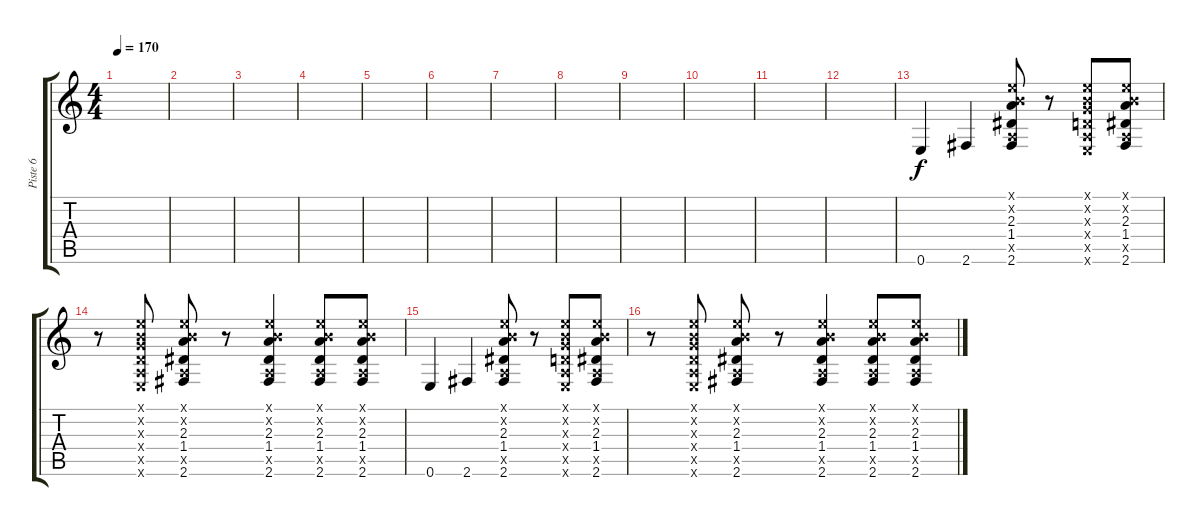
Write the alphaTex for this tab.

\track ("Piste 6" "Piste 6") {instrument distortionguitar}
\staff {score tabs}
\tuning (E4 B3 G3 D3 A2 E2) {hide}
\ts (4 4)
\tempo 170
\clef g2
\ks c
|
|
|
|
|
|
|
|
|
|
|
|
0.6.4 2.6.4 (0.1{x} 0.2{x} 2.3 1.4 0.5{x} 2.6).8 r.8 (0.1{x} 0.2{x} 0.3{x} 0.4{x} 0.5{x} 0.6{x}).8 (0.1{x} 0.2{x} 2.3 1.4 0.5{x} 2.6).8 |
r.8 (0.1{x} 0.2{x} 0.3{x} 0.4{x} 0.5{x} 0.6{x}).8 (0.1{x} 0.2{x} 2.3 1.4 0.5{x} 2.6).8 r.8 (0.1{x} 0.2{x} 2.3 1.4 0.5{x} 2.6).4 (0.1{x} 0.2{x} 2.3 1.4 0.5{x} 2.6).8 (0.1{x} 0.2{x} 2.3 1.4 0.5{x} 2.6).8 |
0.6.4 2.6.4 (0.1{x} 0.2{x} 2.3 1.4 0.5{x} 2.6).8 r.8 (0.1{x} 0.2{x} 0.3{x} 0.4{x} 0.5{x} 0.6{x}).8 (0.1{x} 0.2{x} 2.3 1.4 0.5{x} 2.6).8 |
r.8 (0.1{x} 0.2{x} 0.3{x} 0.4{x} 0.5{x} 0.6{x}).8 (0.1{x} 0.2{x} 2.3 1.4 0.5{x} 2.6).8 r.8 (0.1{x} 0.2{x} 2.3 1.4 0.5{x} 2.6).4 (0.1{x} 0.2{x} 2.3 1.4 0.5{x} 2.6).8 (0.1{x} 0.2{x} 2.3 1.4 0.5{x} 2.6).8
